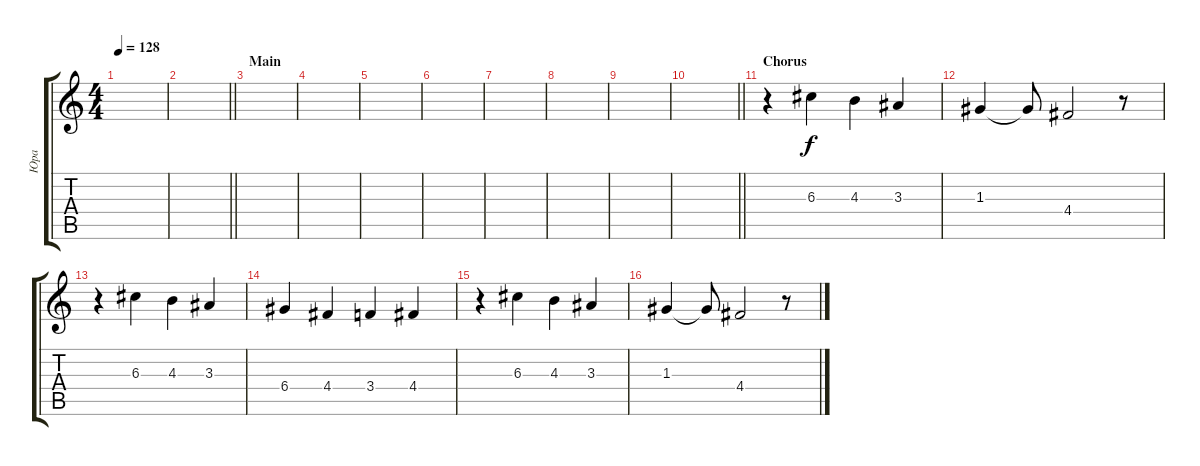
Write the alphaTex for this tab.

\track ("Юра" "Юра") {instrument overdrivenguitar}
\staff {score tabs}
\tuning (E4 B3 G3 D3 A2 E2) {hide}
\ts (4 4)
\tempo 128
\clef g2
\ks c
|
\barLineRight lightlight
|
\section ("" "Main")
|
|
|
|
|
|
|
\barLineRight lightlight
|
\section ("" "Chorus")
r.4 6.3.4 4.3.4 3.3.4 |
1.3.4 1.3{t}.8 4.4.2 r.8 |
r.4 6.3.4 4.3.4 3.3.4 |
6.4.4 4.4.4 3.4.4 4.4.4 |
r.4 6.3.4 4.3.4 3.3.4 |
1.3.4 1.3{t}.8 4.4.2 r.8
